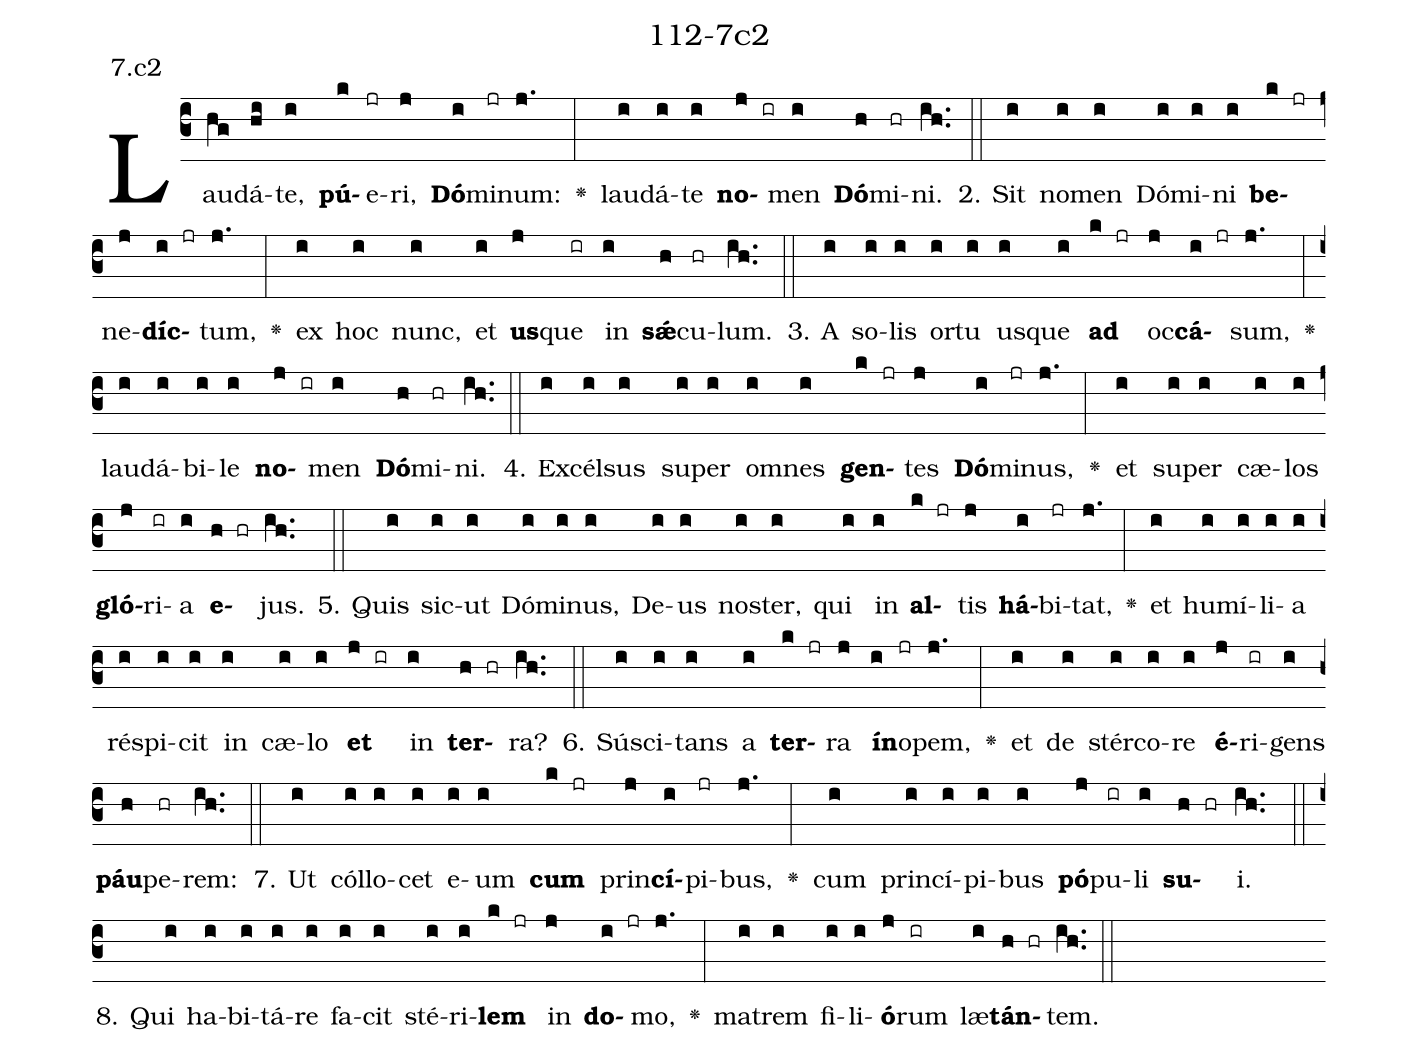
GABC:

name: 112-7c2;
annotation: 7.c2;
%%
(c3)Lau(hg)dá(hi)te,(i) <b>pú</b>(k)e(jr)ri,(j) <b>Dó</b>(i)mi(jr)num:(j.) <v>\greheightstar</v>(:) lau(i)dá(i)te(i) <b>no</b>(j ir)men(i) <b>Dó</b>(h)mi(hr)ni.(ih..) (::)
2. Sit(i) no(i)men(i) Dó(i)mi(i)ni(i) <b>be</b>(k jr)ne(j)<b>díc</b>(i jr)tum,(j.) <v>\greheightstar</v>(:) ex(i) hoc(i) nunc,(i) et(i) <b>us</b>(j)que(ir) in(i) <b>sǽ</b>(h)cu(hr)lum.(ih..) (::)
3. A(i) so(i)lis(i) or(i)tu(i) us(i)que(i) <b>ad</b>(k jr) oc(j)<b>cá</b>(i jr)sum,(j.) <v>\greheightstar</v>(:) lau(i)dá(i)bi(i)le(i) <b>no</b>(j ir)men(i) <b>Dó</b>(h)mi(hr)ni.(ih..) (::)
4. Ex(i)cél(i)sus(i) su(i)per(i) om(i)nes(i) <b>gen</b>(k jr)tes(j) <b>Dó</b>(i)mi(jr)nus,(j.) <v>\greheightstar</v>(:) et(i) su(i)per(i) cæ(i)los(i) <b>gló</b>(j)ri(ir)a(i) <b>e</b>(h hr)jus.(ih..) (::)
5. Quis(i) sic(i)ut(i) Dó(i)mi(i)nus,(i) De(i)us(i) nos(i)ter,(i) qui(i) in(i) <b>al</b>(k jr)tis(j) <b>há</b>(i)bi(jr)tat,(j.) <v>\greheightstar</v>(:) et(i) hu(i)mí(i)li(i)a(i) ré(i)spi(i)cit(i) in(i) cæ(i)lo(i) <b>et</b>(j ir) in(i) <b>ter</b>(h hr)ra?(ih..) (::)
6. Sú(i)sci(i)tans(i) a(i) <b>ter</b>(k jr)ra(j) <b>ín</b>(i)o(jr)pem,(j.) <v>\greheightstar</v>(:) et(i) de(i) stér(i)co(i)re(i) <b>é</b>(j)ri(ir)gens(i) <b>páu</b>(h)pe(hr)rem:(ih..) (::)
7. Ut(i) cól(i)lo(i)cet(i) e(i)um(i) <b>cum</b>(k jr) prin(j)<b>cí</b>(i)pi(jr)bus,(j.) <v>\greheightstar</v>(:) cum(i) prin(i)cí(i)pi(i)bus(i) <b>pó</b>(j)pu(ir)li(i) <b>su</b>(h hr)i.(ih..) (::)
8. Qui(i) ha(i)bi(i)tá(i)re(i) fa(i)cit(i) sté(i)ri(i)<b>lem</b>(k jr) in(j) <b>do</b>(i jr)mo,(j.) <v>\greheightstar</v>(:) ma(i)trem(i) fi(i)li(i)<b>ó</b>(j)rum(ir) læ(i)<b>tán</b>(h hr)tem.(ih..) (::)
